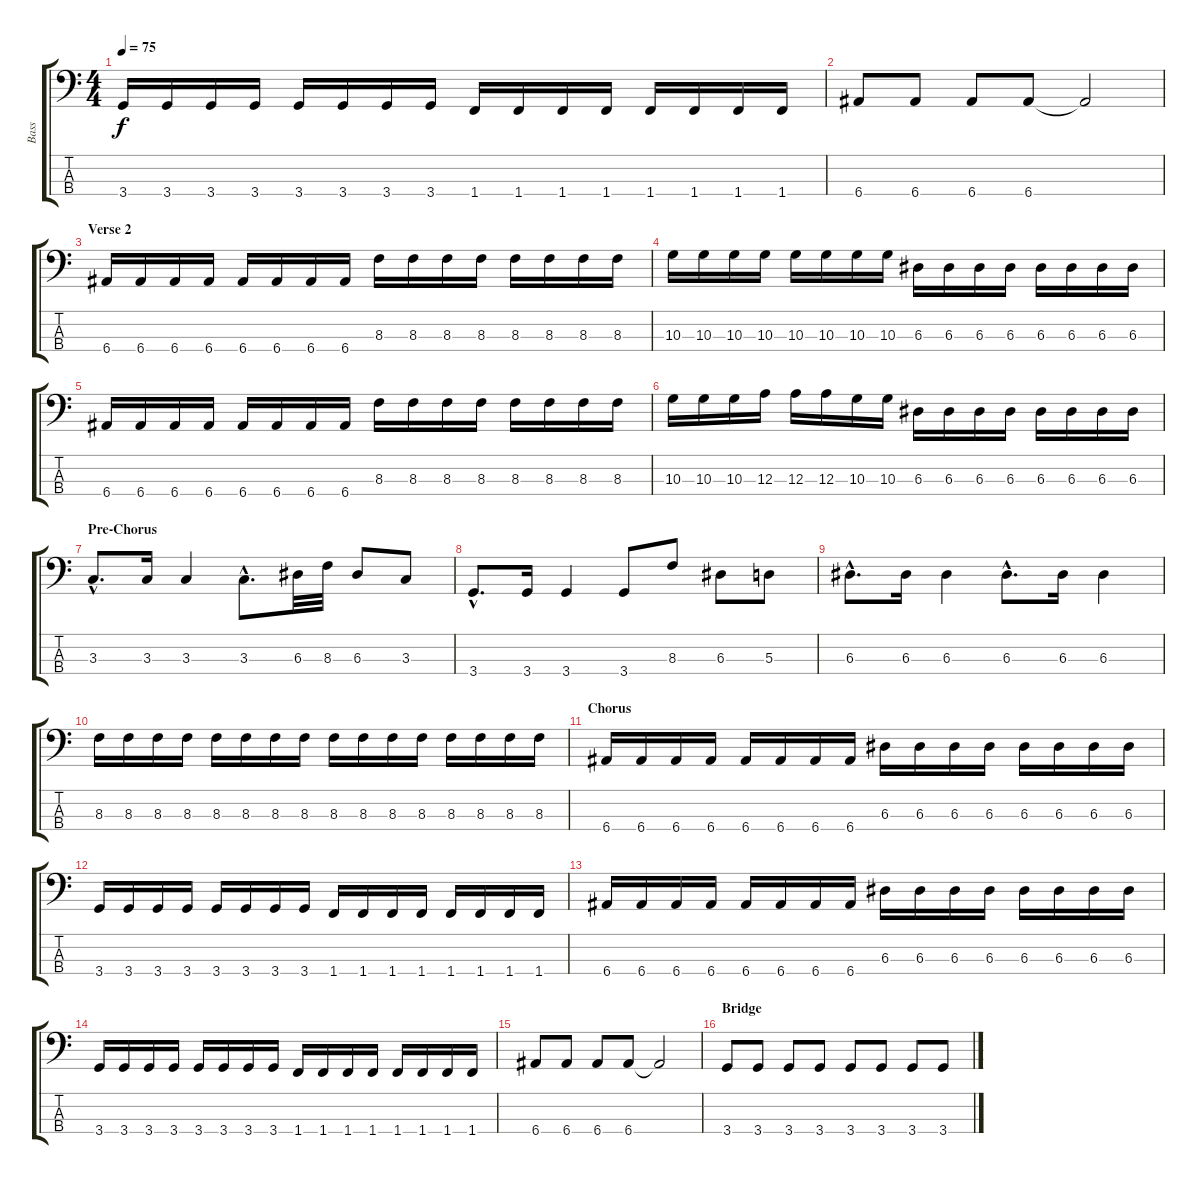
\track ("Bass" "Bass") {instrument electricbasspick}
\staff {score tabs}
\tuning (G2 D2 A1 E1) {hide}
\ts (4 4)
\tempo 75
\clef f4
\ks c
3.4.16{dy f} 3.4.16 3.4.16 3.4.16 3.4.16 3.4.16 3.4.16 3.4.16 1.4.16 1.4.16 1.4.16 1.4.16 1.4.16 1.4.16 1.4.16 1.4.16 |
6.4.8 6.4.8 6.4.8 6.4.8 6.4{t}.2 |
\section ("" "Verse 2")
6.4.16 6.4.16 6.4.16 6.4.16 6.4.16 6.4.16 6.4.16 6.4.16 8.3.16 8.3.16 8.3.16 8.3.16 8.3.16 8.3.16 8.3.16 8.3.16 |
10.3.16 10.3.16 10.3.16 10.3.16 10.3.16 10.3.16 10.3.16 10.3.16 6.3.16 6.3.16 6.3.16 6.3.16 6.3.16 6.3.16 6.3.16 6.3.16 |
6.4.16 6.4.16 6.4.16 6.4.16 6.4.16 6.4.16 6.4.16 6.4.16 8.3.16 8.3.16 8.3.16 8.3.16 8.3.16 8.3.16 8.3.16 8.3.16 |
10.3.16 10.3.16 10.3.16 12.3.16 12.3.16 12.3.16 10.3.16 10.3.16 6.3.16 6.3.16 6.3.16 6.3.16 6.3.16 6.3.16 6.3.16 6.3.16 |
\section ("" "Pre-Chorus")
3.3{hac}.8{d} 3.3.16 3.3.4 3.3{hac}.8{d} 6.3.32 8.3.32 6.3.8 3.3.8 |
3.4{hac}.8{d} 3.4.16 3.4.4 3.4.8 8.3.8 6.3.8 5.3.8 |
6.3{hac}.8{d} 6.3.16 6.3.4 6.3{hac}.8{d} 6.3.16 6.3.4 |
8.3.16 8.3.16 8.3.16 8.3.16 8.3.16 8.3.16 8.3.16 8.3.16 8.3.16 8.3.16 8.3.16 8.3.16 8.3.16 8.3.16 8.3.16 8.3.16 |
\section ("" "Chorus")
6.4.16 6.4.16 6.4.16 6.4.16 6.4.16 6.4.16 6.4.16 6.4.16 6.3.16 6.3.16 6.3.16 6.3.16 6.3.16 6.3.16 6.3.16 6.3.16 |
3.4.16 3.4.16 3.4.16 3.4.16 3.4.16 3.4.16 3.4.16 3.4.16 1.4.16 1.4.16 1.4.16 1.4.16 1.4.16 1.4.16 1.4.16 1.4.16 |
6.4.16 6.4.16 6.4.16 6.4.16 6.4.16 6.4.16 6.4.16 6.4.16 6.3.16 6.3.16 6.3.16 6.3.16 6.3.16 6.3.16 6.3.16 6.3.16 |
3.4.16 3.4.16 3.4.16 3.4.16 3.4.16 3.4.16 3.4.16 3.4.16 1.4.16 1.4.16 1.4.16 1.4.16 1.4.16 1.4.16 1.4.16 1.4.16 |
6.4.8 6.4.8 6.4.8 6.4.8 6.4{t}.2 |
\section ("" "Bridge")
3.4.8 3.4.8 3.4.8 3.4.8 3.4.8 3.4.8 3.4.8 3.4.8
